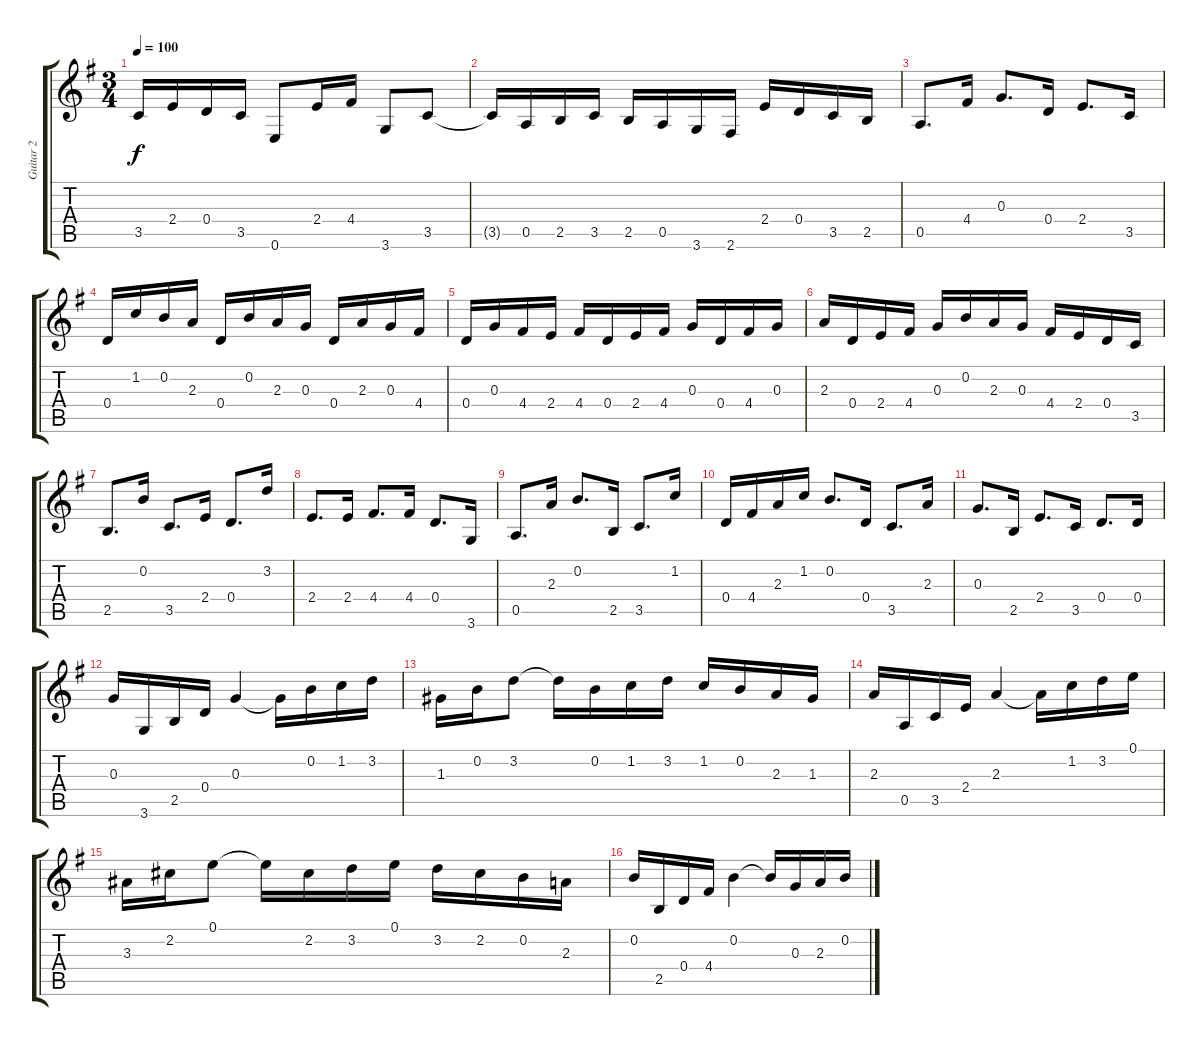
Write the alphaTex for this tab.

\track ("Guitar 2" "Guitar 2") {instrument acousticguitarnylon}
\staff {score tabs}
\tuning (E4 B3 G3 D3 A2 E2) {hide}
\ts (3 4)
\tempo 100
\clef g2
\ks eminor
3.5.16{dy f} 2.4.16 0.4.16 3.5.16 0.6.8 2.4.16 4.4.16 3.6.8 3.5.8 |
3.5{t}.16 0.5.16 2.5.16 3.5.16 2.5.16 0.5.16 3.6.16 2.6.16 2.4.16 0.4.16 3.5.16 2.5.16 |
0.5.8{d} 4.4.16 0.3.8{d} 0.4.16 2.4.8{d} 3.5.16 |
0.4.16 1.2.16 0.2.16 2.3.16 0.4.16 0.2.16 2.3.16 0.3.16 0.4.16 2.3.16 0.3.16 4.4.16 |
0.4.16 0.3.16 4.4.16 2.4.16 4.4.16 0.4.16 2.4.16 4.4.16 0.3.16 0.4.16 4.4.16 0.3.16 |
2.3.16 0.4.16 2.4.16 4.4.16 0.3.16 0.2.16 2.3.16 0.3.16 4.4.16 2.4.16 0.4.16 3.5.16 |
2.5.8{d} 0.2.16 3.5.8{d} 2.4.16 0.4.8{d} 3.2.16 |
2.4.8{d} 2.4.16 4.4.8{d} 4.4.16 0.4.8{d} 3.6.16 |
0.5.8{d} 2.3.16 0.2.8{d} 2.5.16 3.5.8{d} 1.2.16 |
0.4.16 4.4.16 2.3.16 1.2.16 0.2.8{d} 0.4.16 3.5.8{d} 2.3.16 |
0.3.8{d} 2.5.16 2.4.8{d} 3.5.16 0.4.8{d} 0.4.16 |
0.3.16 3.6.16 2.5.16 0.4.16 0.3.4 0.3{t}.16 0.2.16 1.2.16 3.2.16 |
1.3.16 0.2.16 3.2.8 3.2{t}.16 0.2.16 1.2.16 3.2.16 1.2.16 0.2.16 2.3.16 1.3.16 |
2.3.16 0.5.16 3.5.16 2.4.16 2.3.4 2.3{t}.16 1.2.16 3.2.16 0.1.16 |
3.3.16 2.2.16 0.1.8 0.1{t}.16 2.2.16 3.2.16 0.1.16 3.2.16 2.2.16 0.2.16 2.3.16 |
0.2.16 2.5.16 0.4.16 4.4.16 0.2.4 0.2{t}.16 0.3.16 2.3.16 0.2.16
